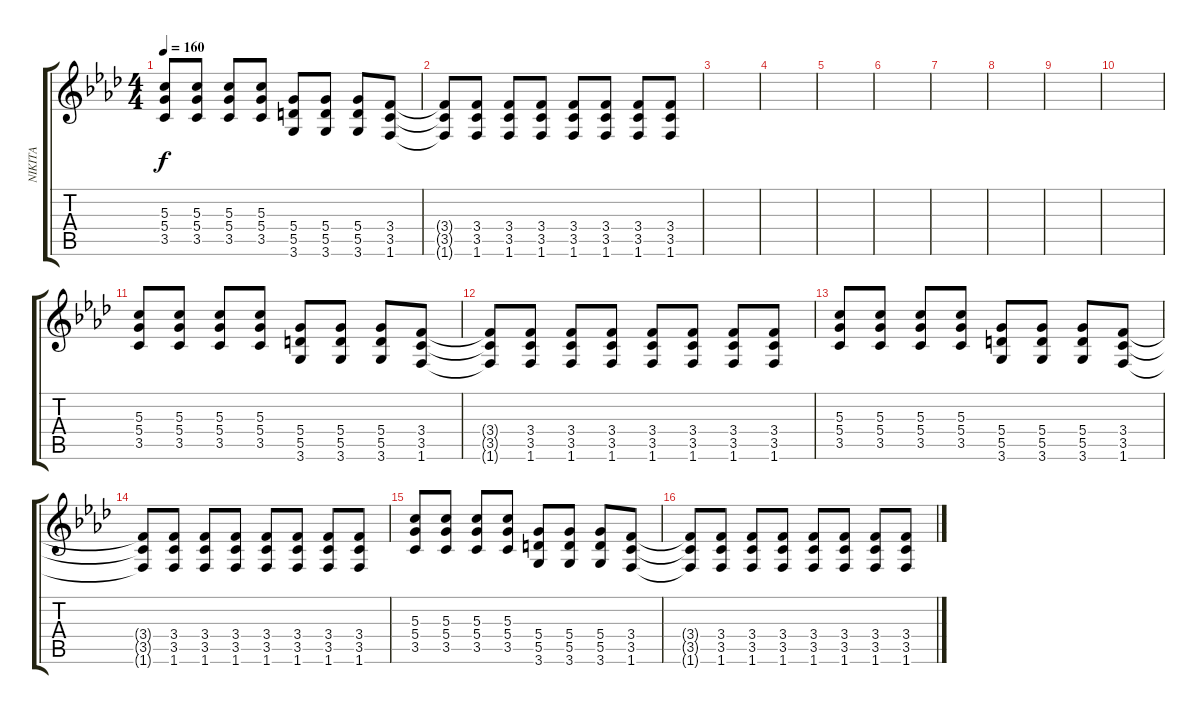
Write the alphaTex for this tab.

\track ("NIKITA" "NIKITA") {instrument distortionguitar}
\staff {score tabs}
\tuning (E4 B3 G3 D3 A2 E2) {hide}
\ts (4 4)
\tempo 160
\clef g2
\ks ab
(5.3 5.4 3.5).8{dy f} (5.3 5.4 3.5).8 (5.3 5.4 3.5).8 (5.3 5.4 3.5).8 (5.4 5.5 3.6).8 (5.4 5.5 3.6).8 (5.4 5.5 3.6).8 (3.4 3.5 1.6).8 |
(3.4{t} 3.5{t} 1.6{t}).8 (3.4 3.5 1.6).8 (3.4 3.5 1.6).8 (3.4 3.5 1.6).8 (3.4 3.5 1.6).8 (3.4 3.5 1.6).8 (3.4 3.5 1.6).8 (3.4 3.5 1.6).8 |
|
|
|
|
|
|
|
|
(5.3 5.4 3.5).8 (5.3 5.4 3.5).8 (5.3 5.4 3.5).8 (5.3 5.4 3.5).8 (5.4 5.5 3.6).8 (5.4 5.5 3.6).8 (5.4 5.5 3.6).8 (3.4 3.5 1.6).8 |
(3.4{t} 3.5{t} 1.6{t}).8 (3.4 3.5 1.6).8 (3.4 3.5 1.6).8 (3.4 3.5 1.6).8 (3.4 3.5 1.6).8 (3.4 3.5 1.6).8 (3.4 3.5 1.6).8 (3.4 3.5 1.6).8 |
(5.3 5.4 3.5).8 (5.3 5.4 3.5).8 (5.3 5.4 3.5).8 (5.3 5.4 3.5).8 (5.4 5.5 3.6).8 (5.4 5.5 3.6).8 (5.4 5.5 3.6).8 (3.4 3.5 1.6).8 |
(3.4{t} 3.5{t} 1.6{t}).8 (3.4 3.5 1.6).8 (3.4 3.5 1.6).8 (3.4 3.5 1.6).8 (3.4 3.5 1.6).8 (3.4 3.5 1.6).8 (3.4 3.5 1.6).8 (3.4 3.5 1.6).8 |
(5.3 5.4 3.5).8 (5.3 5.4 3.5).8 (5.3 5.4 3.5).8 (5.3 5.4 3.5).8 (5.4 5.5 3.6).8 (5.4 5.5 3.6).8 (5.4 5.5 3.6).8 (3.4 3.5 1.6).8 |
(3.4{t} 3.5{t} 1.6{t}).8 (3.4 3.5 1.6).8 (3.4 3.5 1.6).8 (3.4 3.5 1.6).8 (3.4 3.5 1.6).8 (3.4 3.5 1.6).8 (3.4 3.5 1.6).8 (3.4 3.5 1.6).8
